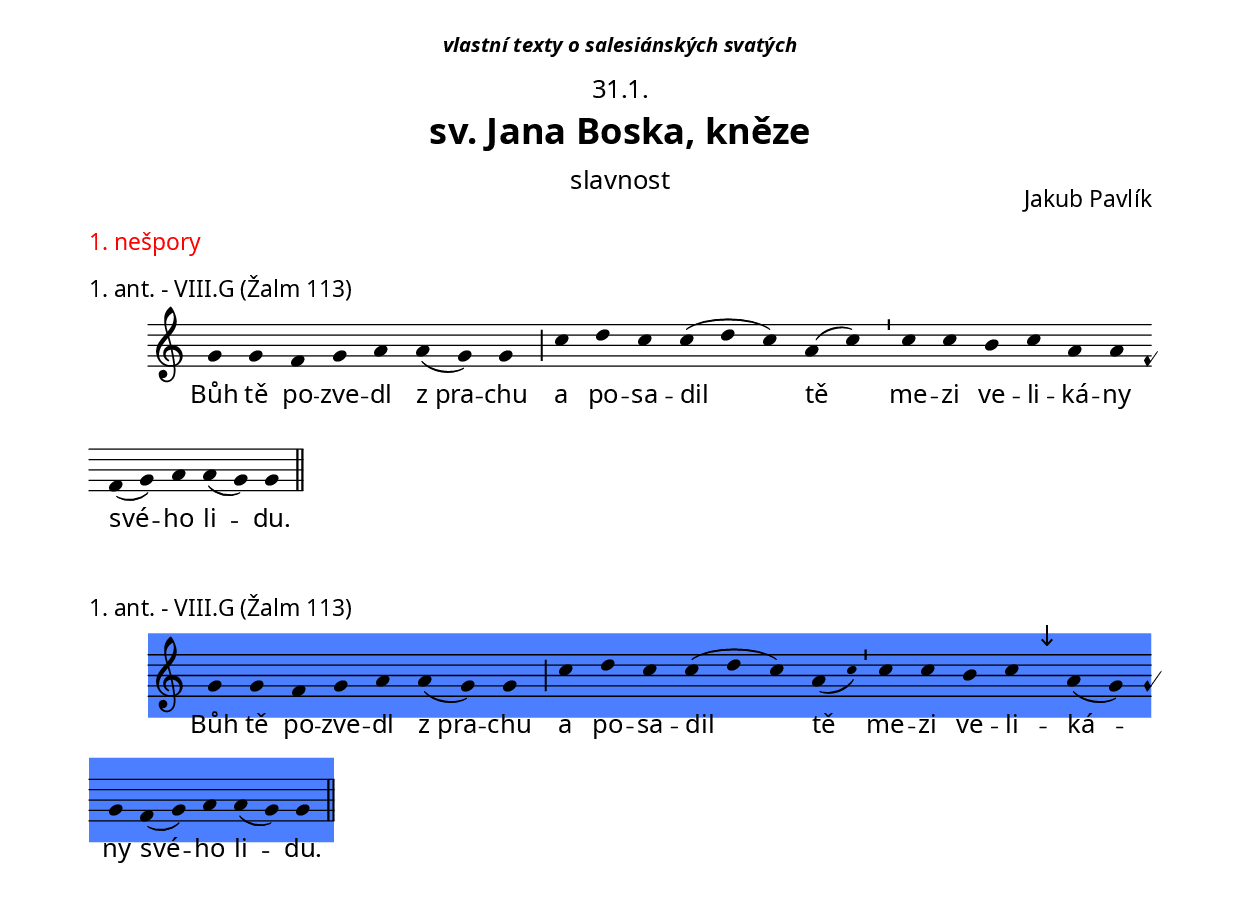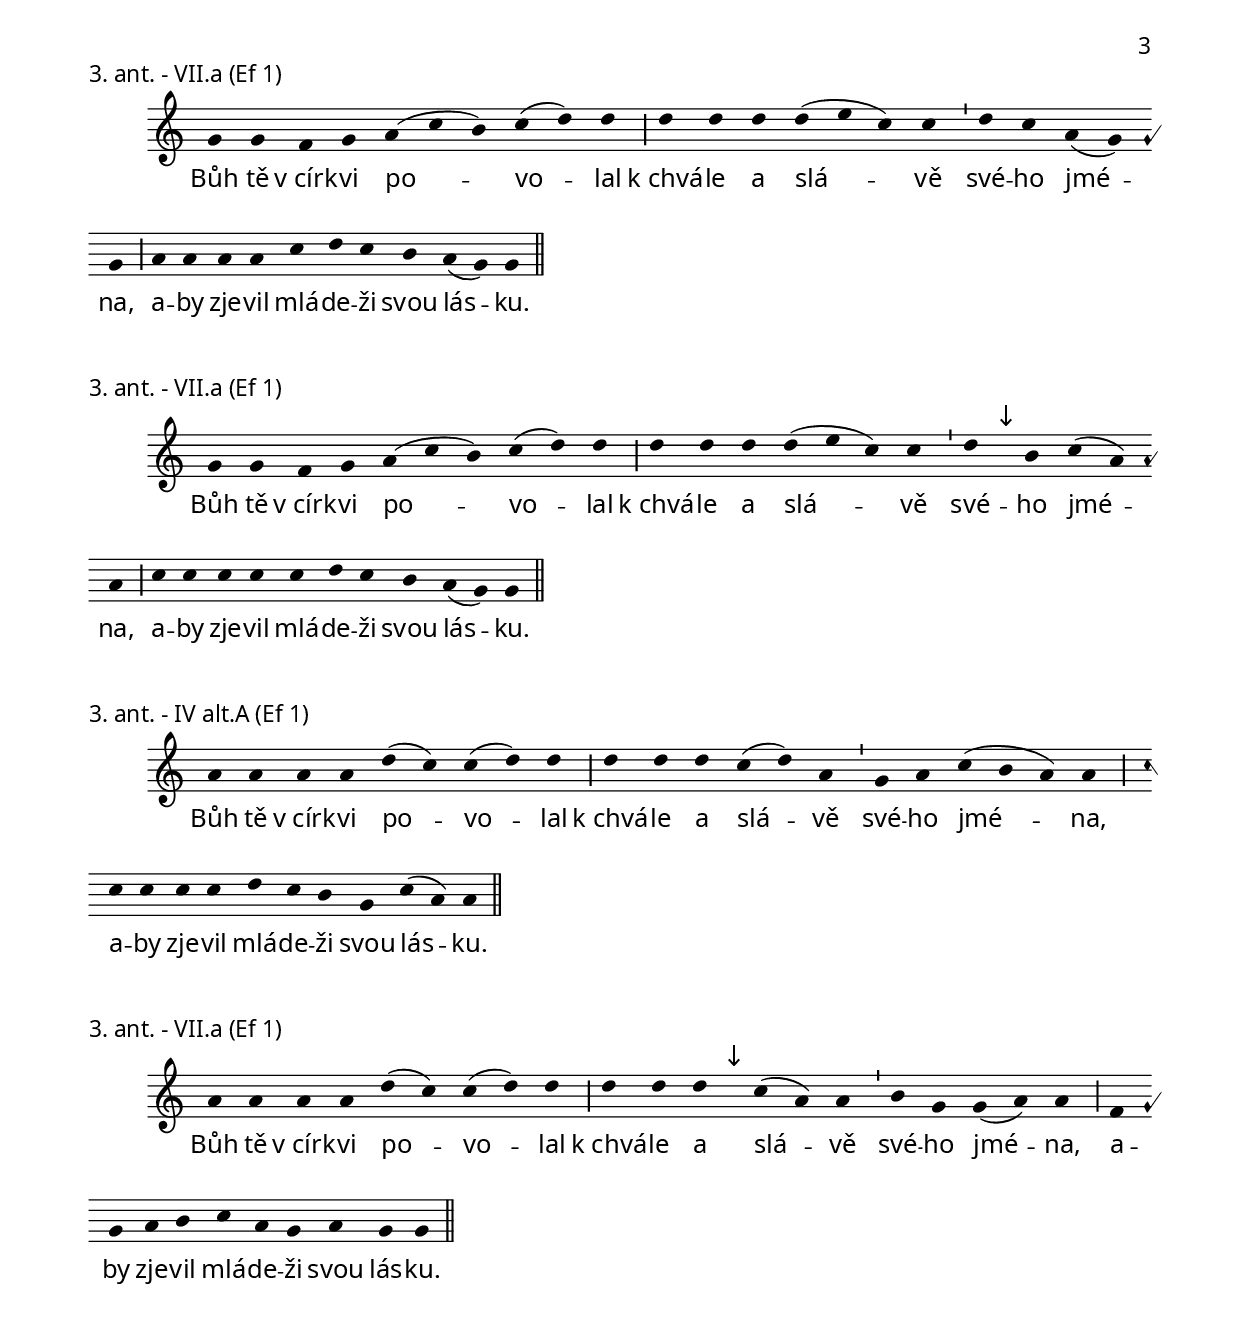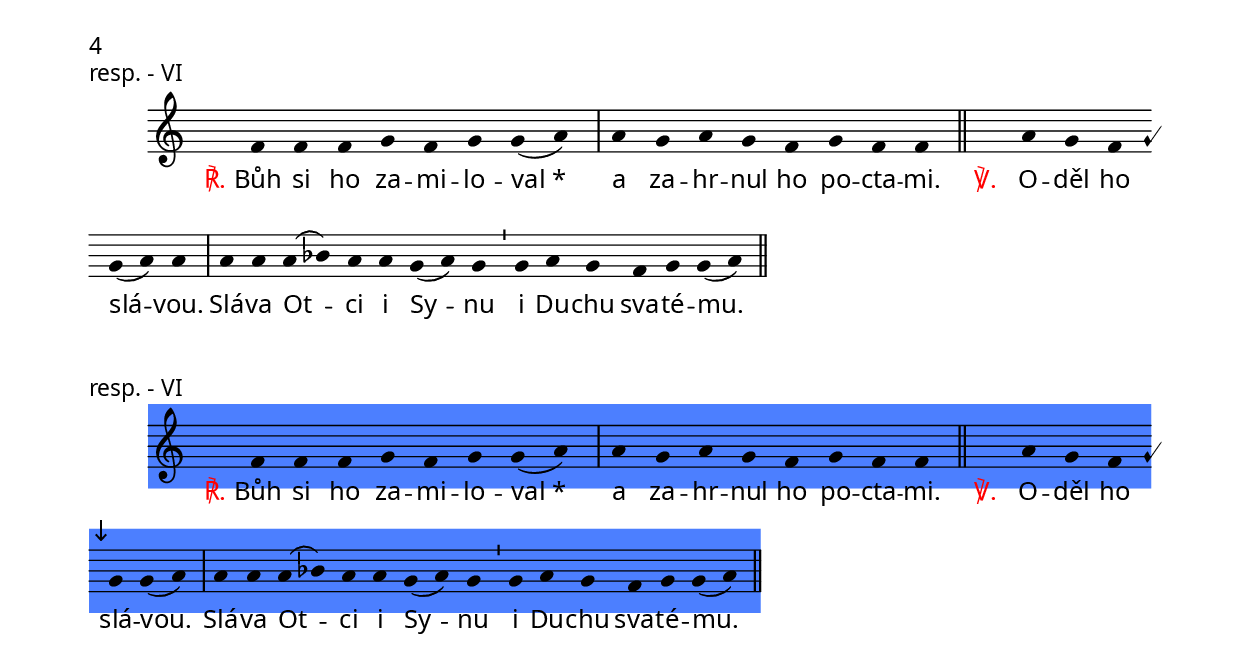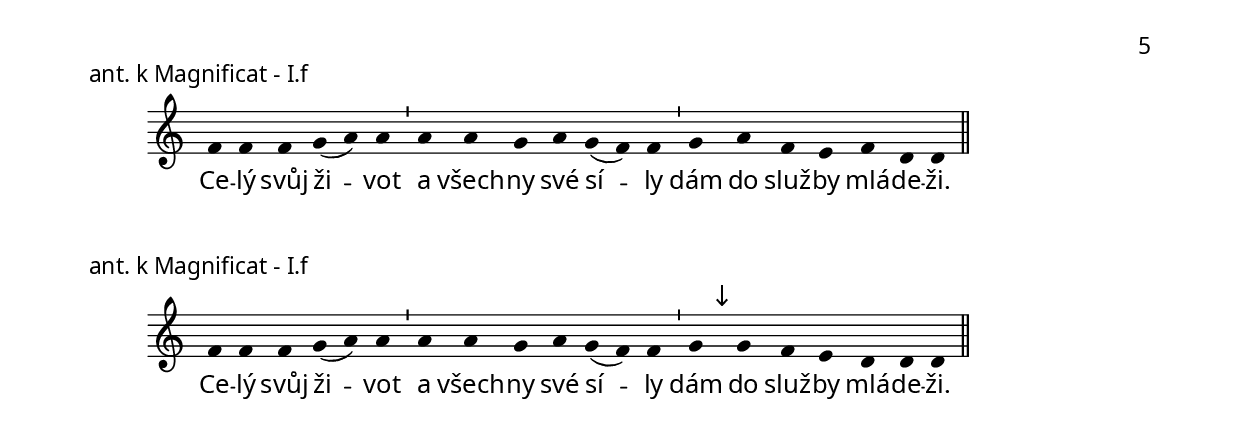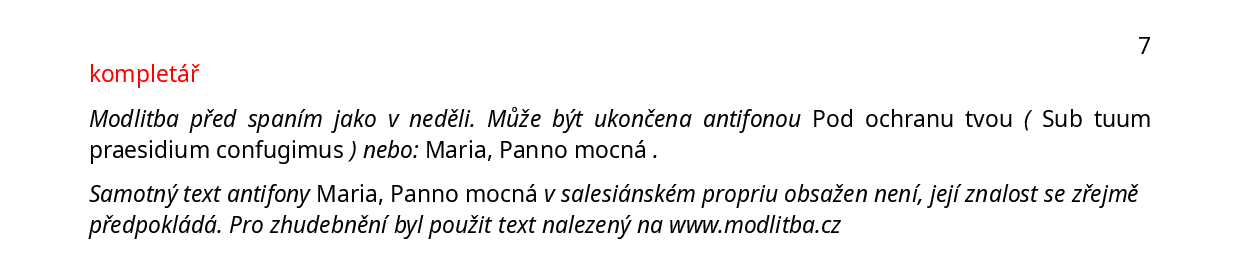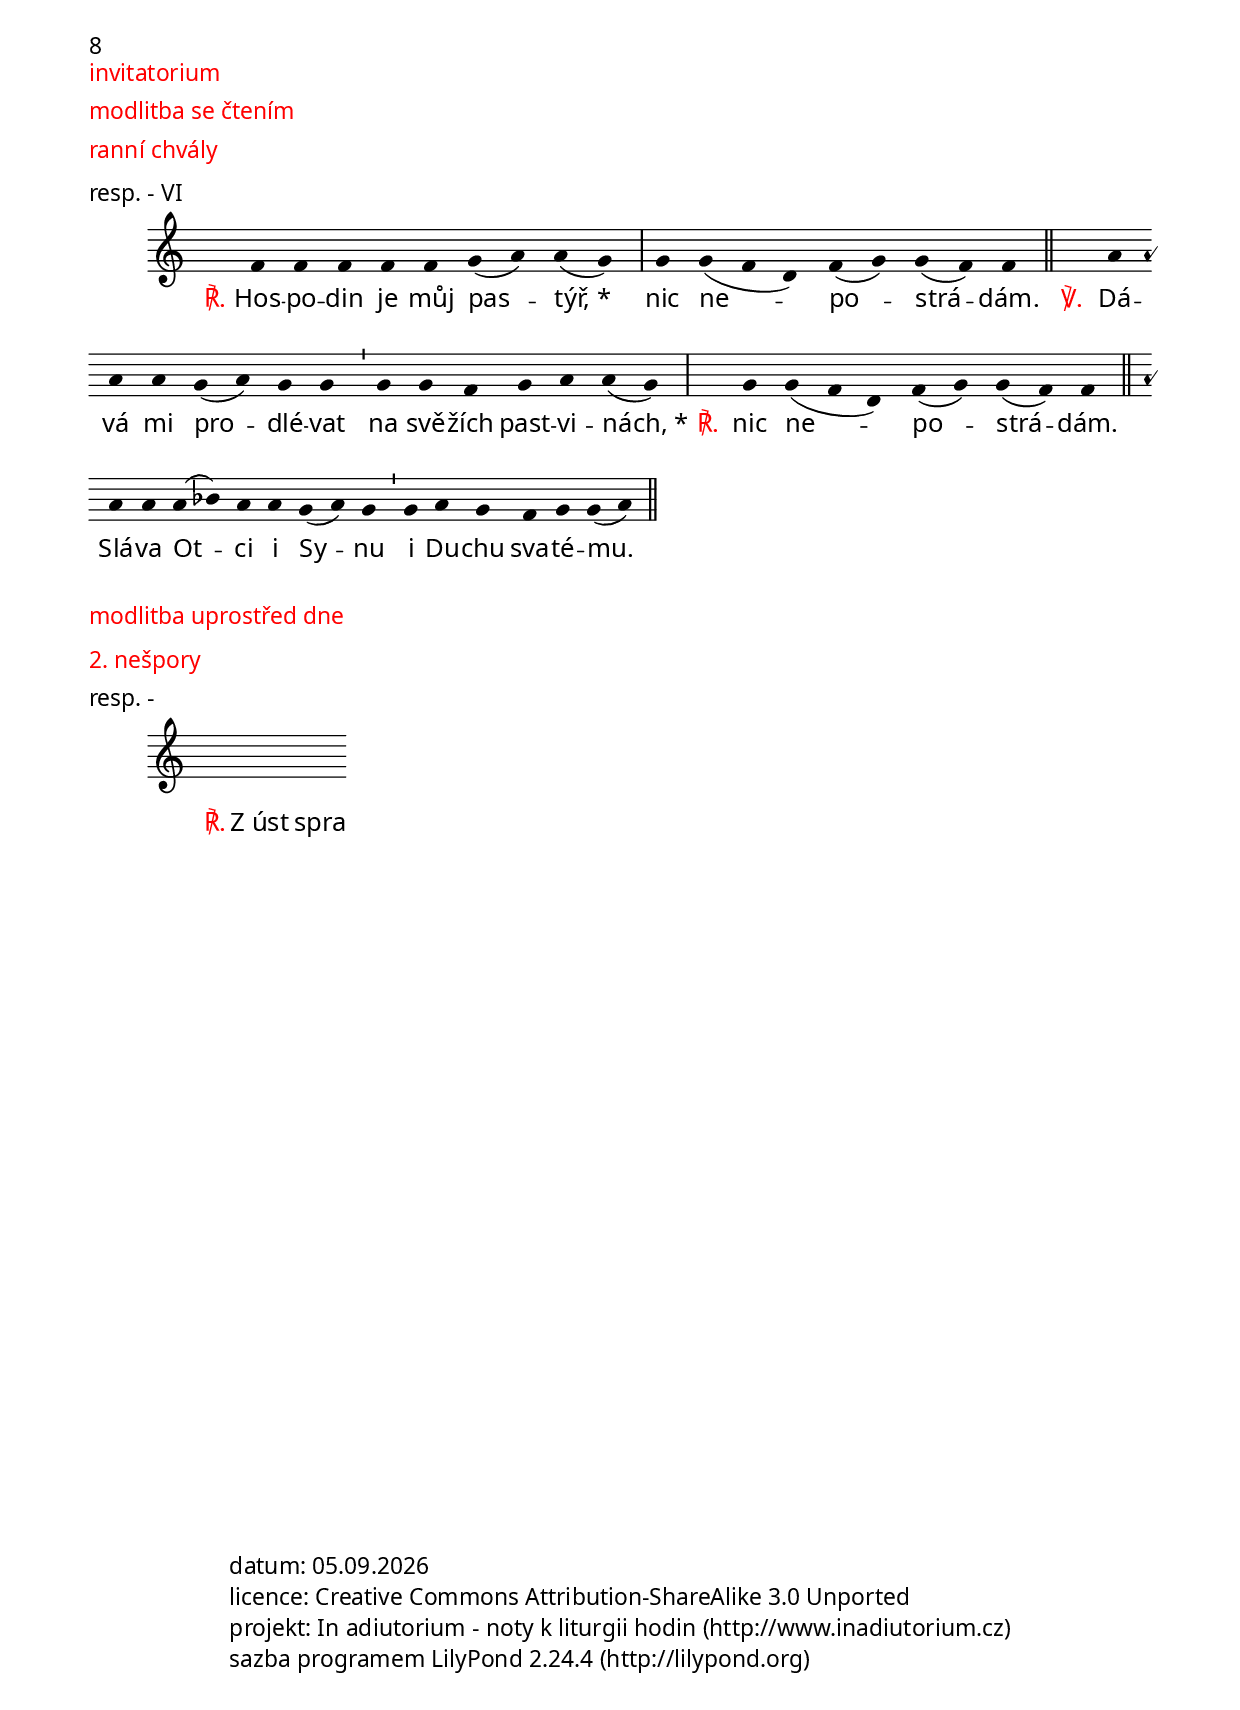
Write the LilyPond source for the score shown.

\version "2.19.32"

\include "../../spolecne.ly"
\include "../../../spolecne/reholni.ly"
\include "../../dilyresponsorii.ly"

\header {
  title = \markup\titleSvatek
            "sv. Jana Boska, kněze"
            slavnost
            31.1.
           "vlastní texty o salesiánských svatých"
  composer = "Jakub Pavlík"
}

\markup {\nadpisHodinka {"1. nešpory"}}

\score {
  \relative c'' {
    \choralniRezim
    g4 g f g a a( g) g \barMaior
    c d c c( d c) a( c) \barMin
    c c b c a a f( g) a a( g) g \barFinalis
  }
  \addlyrics {
    Bůh tě po -- zve -- dl z_pra -- chu
    a po -- sa -- dil tě
    me -- zi ve -- li -- ká -- ny
    své -- ho li -- du.
  }
  \header {
    quid = "1. ant."
    modus = "VIII"
    differentia = "G"
    psalmus = "Žalm 113"
    id = "1ne-a1"
    piece = \markup {\sestavTitulek}
  }
}

\score {
  \relative c'' {
    \zvyraznovacModry
    \choralniRezim
    g4 g f g a a( g) g \barMaior
    c d c c( d c) a( \grace { c) } \barMin
    c c b c \mark\sipka a( g) g f( g) a a( g) g \barFinalis
  }
  \addlyrics {
    Bůh tě po -- zve -- dl z_pra -- chu
    a po -- sa -- dil tě
    me -- zi ve -- li -- ká -- ny
    své -- ho li -- du.
  }
  \header {
    quid = "1. ant."
    modus = "VIII"
    differentia = "G"
    psalmus = "Žalm 113"
    id = "1ne-a1"
    piece = \markup {\sestavTitulek}
  }
}

\pageBreak

\score {
  \relative c'' {
    \zvyraznovacModry
    \choralniRezim
    c4 b a a g g \barMin
    a g a f e f( g) \barMaior
    a g a b( c) a \barMin
    c a g f( g) a( g) g \barFinalis
  }
  \addlyrics {
    V_to -- bě dal Hos -- po -- din
    hla -- do -- vě -- jí -- cím chléb,
    si -- rot -- kům ot -- ce,
    mlá -- de -- ži pří -- te -- le.
  }
  \header {
    quid = "2. ant."
    modus = "VIII"
    differentia = "c"
    psalmus = "Žalm 146"
    id = "1ne-a2"
    piece = \markup {\sestavTitulek}
  }
}

\pageBreak

\score {
  \relative c'' {
    \choralniRezim
    g4 g f g a( c b) c( d) d \barMaior
    d d d d( e c) c \barMin
    d c a( g) g \barMaior
    a a a a c d c b a( g) g \barFinalis
  }
  \addlyrics {
    Bůh tě v_círk -- vi po -- vo -- lal
    k_chvá -- le a slá -- vě
    své -- ho jmé -- na,
    a -- by zje -- vil mlá -- de -- ži svou lás -- ku.
  }
  \header {
    quid = "3. ant."
    modus = "VII"
    differentia = "a"
    psalmus = "Ef 1"
    id = "1ne-a3"
    piece = \markup {\sestavTitulek}
  }
}

\score {
  \relative c'' {
    \choralniRezim
    g4 g f g a( c b) c( d) d \barMaior
    d d d d( e c) c \barMin
    d \mark\sipka b c( a) a \barMaior
    c c c c c d c b a( g) g \barFinalis
  }
  \addlyrics {
    Bůh tě v_círk -- vi po -- vo -- lal
    k_chvá -- le a slá -- vě
    své -- ho jmé -- na,
    a -- by zje -- vil mlá -- de -- ži svou lás -- ku.
  }
  \header {
    quid = "3. ant."
    modus = "VII"
    differentia = "a"
    psalmus = "Ef 1"
    id = "1ne-a3"
    piece = \markup {\sestavTitulek}
  }
}

\score {
  \relative c'' {
    \choralniRezim
    a4 a a a d( c) c( d) d \barMaior
    d d d c( d) a \barMin
    g a c( b a) a \barMaior
    c c c c d c b g c( a) a \barFinalis
  }
  \addlyrics {
    Bůh tě v_círk -- vi po -- vo -- lal
    k_chvá -- le a slá -- vě
    své -- ho jmé -- na,
    a -- by zje -- vil mlá -- de -- ži svou lás -- ku.
  }
  \header {
    quid = "3. ant."
    modus = "IV alt"
    differentia = "A"
    psalmus = "Ef 1"
    id = "1ne-a3"
    piece = \markup {\sestavTitulek}
  }
}

\score {
  \relative c'' {
    \choralniRezim
    a4 a a a d( c) c( d) d \barMaior
    d d d \mark\sipka c( a) a \barMin
    b g g( a) a \barMaior
    f g a b c a g a g g \barFinalis
  }
  \addlyrics {
    Bůh tě v_círk -- vi po -- vo -- lal
    k_chvá -- le a slá -- vě
    své -- ho jmé -- na,
    a -- by zje -- vil mlá -- de -- ži svou lás -- ku.
  }
  \header {
    quid = "3. ant."
    modus = "VII"
    differentia = "a"
    psalmus = "Ef 1"
    id = "1ne-a3"
    piece = \markup {\sestavTitulek}
  }
}

\pageBreak

\score {
  \relative c' {
    \choralniRezim

    % R
    \neviditelna f
    f4 f f g f g g( a) \barMax
    a g a g f g f f \barFinalis

    % V
    \neviditelna a
    a g f g( a) a \barMax
    % Slava
    \respVIdoxologie \barFinalis
  }
  \addlyrics {
    \Response Bůh si ho za -- mi -- lo -- val_*
    a za -- hr -- nul ho po -- cta -- mi.
    \Verse O -- děl ho slá -- vou.
    \textRespDoxologie
  }
  \header {
    quid = "resp."
    modus = "VI"
    id = "1ne-r"
    piece = \markup {\sestavTitulekResp}
  }
}

\score {
  \relative c' {
    \zvyraznovacModry
    \choralniRezim

    % R
    \neviditelna f
    f4 f f g f g g( a) \barMax
    a g a g f g f f \barFinalis

    % V
    \neviditelna a
    a g f \mark\sipka g g( a) \barMax
    % Slava
    \respVIdoxologie \barFinalis
  }
  \addlyrics {
    \Response Bůh si ho za -- mi -- lo -- val_*
    a za -- hr -- nul ho po -- cta -- mi.
    \Verse O -- děl ho slá -- vou.
    \textRespDoxologie
  }
  \header {
    quid = "resp."
    modus = "VI"
    id = "1ne-r"
    piece = \markup {\sestavTitulekResp}
  }
}

\pageBreak

\score {
  \relative c' {
    \choralniRezim
    f4 f f g( a) a \barMin
    a a g a g( f) f \barMin
    g a f e f d d \barFinalis
  }
  \addlyrics {
    Ce -- lý svůj ži -- vot
    a všech -- ny své sí -- ly
    dám do služ -- by mlá -- de -- ži.
  }
  \header {
    quid = "ant. k Magnificat"
    modus = "I"
    differentia = "f"
    psalmus = ""
    id = "1ne-am"
    piece = \markup {\sestavTitulekBezZalmu}
  }
}

\score {
  \relative c' {
    \choralniRezim
    f4 f f g( a) a \barMin
    a a g a g( f) f \barMin
    g \mark\sipka g f e d d d \barFinalis
  }
  \addlyrics {
    Ce -- lý svůj ži -- vot
    a všech -- ny své sí -- ly
    dám do služ -- by mlá -- de -- ži.
  }
  \header {
    quid = "ant. k Magnificat"
    modus = "I"
    differentia = "f"
    psalmus = ""
    id = "1ne-am"
    piece = \markup {\sestavTitulekBezZalmu}
  }
}

\pageBreak

\markup\italic{Nebo:}

\score {
  \relative c' {
    \choralniRezim

  }
  \addlyrics {
    Můj sy -- nu,
    za -- cho -- vá -- vej pří -- ka -- zy své -- ho ot -- ce,
    ne -- po -- hr -- dej na -- u -- če -- ní -- mi své mat -- ky
    a u -- cho -- vá -- vej je stá -- le ve svém srd -- ci.
  }
  \header {
    quid = "ant. k Magnificat"
    modus = ""
    differentia = ""
    psalmus = ""
    id = "1ne-am2"
    piece = \markup {\sestavTitulekBezZalmu}
  }
}

\pageBreak

\markup {\nadpisHodinka {"kompletář"}}

\markup\justify\italic{
  Modlitba před spaním jako v neděli. Může být ukončena
  antifonou \upright{Pod ochranu tvou} (\upright{Sub tuum praesidium confugimus})
  nebo: \upright{Maria, Panno mocná}.
}

\markup\wordwrap\italic{
  Samotný text antifony \upright{Maria, Panno mocná} v salesiánském propriu obsažen není, její znalost se zřejmě předpokládá.
  Pro zhudebnění byl použit text nalezený na \sans\with-url #"http://www.modlitba.cz/modlitba-v-zivote/seznam-modliteb/rozdeleni-modliteb-podle-adresata-podle-toho-ke-komu-se-modlitbou-obracime/k-panne-marii/" {www.modlitba.cz}
}

\score {
  \relative c' {
    \choralniRezim

  }
  \addlyrics {
    Ma -- ri -- a, Pan -- no moc -- ná,
    ty vel -- ká a slav -- ná zášti -- to sva -- té Cír -- kve;
    ty po -- di -- vu -- hod -- ná po -- moc -- ni -- ce křes -- ťa -- nů;
    ty sa -- mo -- je -- di -- ná jsi po -- tře -- la všech -- ny blu -- dy na ce -- lém svě -- tě;
    o -- chraň nás před ne -- pří -- te -- lem v_na -- šich úz -- ko -- stech,
    v_na -- šich zá -- pa -- sech a v_na -- šich tís -- ních,
    a v_ho -- di -- ně smr -- ti
    při -- jmi na -- ši du -- ši do rá -- je.
    A -- men. % nechat? vypustit? v antifonach nebyva
  }
  \header {
    % text z http://www.modlitba.cz/modlitba-v-zivote/seznam-modliteb/rozdeleni-modliteb-podle-adresata-podle-toho-ke-komu-se-modlitbou-obracime/k-panne-marii/
    % protože v propriu se na modlitbu pouze odkazuje, ale není otištěna
    quid = "ant."
    modus = ""
    differentia = ""
    psalmus = ""
    id = "pannomocna"
    piece = \markup {\sestavTitulekBezZalmu}
  }
}

\pageBreak

\markup {\nadpisHodinka {"invitatorium"}}

\score {
  \relative c' {
    \choralniRezim

  }
  \addlyrics {
    Ve svá -- tek sva -- té -- ho Ja -- na Bos -- ka
    chval -- me Pá -- na, na -- še -- ho Bo -- ha.
  }
  \header {
    quid = "ant."
    modus = ""
    differentia = ""
    psalmus = ""
    id = "invit"
    piece = \markup {\sestavTitulekBezZalmu}
  }
}

\markup {\nadpisHodinka {"modlitba se čtením"}}

\score {
  \relative c' {
    \choralniRezim

  }
  \addlyrics {
    Bůh mu dal moud -- rost a pro -- zí -- ra -- vost
    a srd -- ce vel -- ké ja -- ko moř -- ské po -- bře -- ží.
  }
  \header {
    quid = "1. ant."
    modus = ""
    differentia = ""
    psalmus = "Žalm 21"
    id = "mc-a1"
    piece = \markup {\sestavTitulek}
  }
}

\score {
  \relative c' {
    \choralniRezim

  }
  \addlyrics {
    Vě -- řil pro -- ti vší na -- dě -- ji
    a stal se ot -- cem mno -- ha ná -- ro -- dů.
  }
  \header {
    quid = "2. ant."
    modus = ""
    differentia = ""
    psalmus = "Žalm 92-I"
    id = "mc-a2"
    piece = \markup {\sestavTitulek}
  }
}

\score {
  \relative c' {
    \choralniRezim

  }
  \addlyrics {
    Dů -- vě -- řo -- val v_Hos -- po -- di -- na,
    ko -- nal dob -- ro;
    do něj vlo -- žil svou ra -- dost.
  }
  \header {
    quid = "3. ant."
    modus = ""
    differentia = ""
    psalmus = "Žalm 92-II"
    id = "mc-a3"
    piece = \markup {\sestavTitulek}
  }
}

\score {
  \relative c' {
    \choralniRezim

  }
  \addlyrics {
    Všech -- no, co ko -- ná -- te slo -- vy a či -- ny,
    ať je ko -- ná -- no
    v_Hos -- po -- di -- no -- vě jmé -- nu.
  }
  \header {
    quid = "ant. ke kantikům vigilie"
    modus = ""
    differentia = ""
    psalmus = ""
    id = "mc-avig"
    piece = \markup {\sestavTitulekBezZalmu}
  }
}

\markup {\nadpisHodinka {"ranní chvály"}}

\score {
  \relative c' {
    \choralniRezim

  }
  \addlyrics {
    Slá -- va a chvá -- la to -- bě,
    Bo -- že mých ot -- ců,
    jenžs mi dal moud -- rost,
    po -- ko -- ru a sí -- lu.
  }
  \header {
    quid = "1. ant."
    modus = ""
    differentia = ""
    psalmus = "Žalm 63"
    id = "rch-a1"
    piece = \markup {\sestavTitulek}
  }
}

\score {
  \relative c' {
    \choralniRezim

  }
  \addlyrics {
    Chval -- te na -- še -- ho Bo -- ha tan -- ci,
    zpí -- vej -- te mu za zvu -- ku bub -- nu a har -- fy,
    a -- le -- lu -- ja.
  }
  \header {
    quid = "2. ant."
    modus = ""
    differentia = ""
    psalmus = "Dan 3-III"
    id = "rch-a2"
    piece = \markup {\sestavTitulek}
  }
}

\score {
  \relative c' {
    \choralniRezim

  }
  \addlyrics {
    Za -- hr -- nu -- ješ ho ra -- dos -- tí před svou tvá -- ří,
    hlá -- sá mla -- dým tvá bla -- ho -- sla -- ven -- ství.
  }
  \header {
    quid = "3. ant."
    modus = ""
    differentia = ""
    psalmus = "Žalm 149"
    id = "rch-a3"
    piece = \markup {\sestavTitulek}
  }
}

\score {
  \relative c' {
    \choralniRezim

    % R
    \neviditelna f
    f4 f f f f g( a) a( g) \barMax
    g g( f d) f( g) g( f) f \barFinalis
    % V
    \neviditelna g
    a a a g( a) g g \barMin g g f g a a( g) \barMax
    % R
    \neviditelna g
    g g( f d) f( g) g( f) f \barFinalis
    % Slava
    \respVIdoxologie \barFinalis
  }
  \addlyrics {
    \Response Hos -- po -- din je můj pas -- týř,_*
    nic ne -- po -- strá -- dám.
    \Verse Dá -- vá mi pro -- dlé -- vat na svě -- žích past -- vi -- nách,_*
    \Response nic ne -- po -- strá -- dám.
    \textRespDoxologie
  }
  \header {
    quid = "resp."
    modus = "VI"
    fial = "responsoria.ly#2ct-ne"
    id = "rch-r"
    piece = \markup\sestavTitulekResp
  }
}

\score {
  \relative c' {
    \choralniRezim

  }
  \addlyrics {
    Bla -- ho -- sla -- ve -- ní ti -- ší,
    ne -- boť o -- ni do -- sta -- nou ze -- mi za dě -- dic -- tví.
    Bla -- ho -- sla -- ve -- ní čis -- té -- ho srd -- ce,
    ne -- boť o -- ni bu -- dou vi -- dět Bo -- ha.
  }
  \header {
    quid = "ant. k Benedictus"
    modus = ""
    differentia = ""
    psalmus = ""
    id = "rch-ab"
    piece = \markup {\sestavTitulekBezZalmu}
  }
}

\markup {\nadpisHodinka {"modlitba uprostřed dne"}}

\score {
  \relative c' {
    \choralniRezim

  }
  \addlyrics {
    Služ -- te Hos -- po -- di -- nu s_ra -- dos -- tí,
    a -- le -- lu -- ja.
  }
  \header {
    quid = "ant. dopoledne"
    modus = ""
    differentia = ""
    psalmus = ""
    id = "tercie"
    piece = \markup {\sestavTitulekBezZalmu}
  }
}

\score {
  \relative c' {
    \choralniRezim

  }
  \addlyrics {
    Klaň -- te se Bo -- hu v_kaž -- dé do -- bě:
    v_ra -- dos -- ti i v_bo -- les -- ti.
  }
  \header {
    quid = "ant. v poledne"
    modus = ""
    differentia = ""
    psalmus = ""
    id = "sexta"
    piece = \markup {\sestavTitulekBezZalmu}
  }
}

\score {
  \relative c' {
    \choralniRezim

  }
  \addlyrics {
    Ať nám Bůh po -- má -- há krá -- čet
    po ne -- bes -- ké ces -- tě.
  }
  \header {
    quid = "ant. odpoledne"
    modus = ""
    differentia = ""
    psalmus = ""
    id = "nona"
    piece = \markup {\sestavTitulekBezZalmu}
  }
}

\markup {\nadpisHodinka {"2. nešpory"}}

\score {
  \relative c' {
    \choralniRezim

  }
  \addlyrics {
    Mo -- je slá -- va je v_Hos -- po -- di -- nu,
    ať to sly -- ší po -- kor -- ní
    a ra -- du -- jí se.
  }
  \header {
    quid = "1. ant."
    modus = ""
    differentia = ""
    psalmus = "Žalm 15"
    id = "ne-a1"
    piece = \markup {\sestavTitulek}
  }
}

\score {
  \relative c' {
    \choralniRezim

  }
  \addlyrics {
    Po -- čá -- tek moud -- ros -- ti je bát se Hos -- po -- di -- na,
    moud -- rý je ten,
    kdo je mu věr -- ný.
  }
  \header {
    quid = "2. ant."
    modus = ""
    differentia = ""
    psalmus = "Žalm 112"
    id = "ne-a2"
    piece = \markup {\sestavTitulek}
  }
}

\score {
  \relative c' {
    \choralniRezim

  }
  \addlyrics {
    Ve -- li -- ký a po -- di -- vu -- hod -- ný jsi, Pa -- ne,
    ve všech svých sva -- tých.
  }
  \header {
    quid = "3. ant."
    modus = ""
    differentia = ""
    psalmus = "Zj 15"
    id = "ne-a3"
    piece = \markup {\sestavTitulek}
  }
}

\score {
  \relative c' {
    \choralniRezim

    % R
    \neviditelna a

    % V
    \neviditelna a

    % R
    \neviditelna a

    % Slava
  }
  \addlyrics {
    \Response Z_úst spra -- ved -- li -- vé -- ho vy -- chá -- ze -- jí_*
    slo -- va moud -- ros -- ti.
    \Verse Ve svém srd -- ci má Bo -- ží zá -- kon.
    \Response
    \textRespDoxologie
  }
  \header {
    quid = "resp."
    modus = ""
    id = "ne-r"
    piece = \markup {\sestavTitulekResp}
  }
}

\score {
  \relative c' {
    \choralniRezim

  }
  \addlyrics {
    Pro spá -- su va -- šich du -- ší
    dám s_ra -- dos -- tí ce -- lý svůj ži -- vot.
  }
  \header {
    quid = "ant. k Magnificat"
    modus = ""
    differentia = ""
    psalmus = ""
    id = "ne-am"
    piece = \markup {\sestavTitulekBezZalmu}
  }
}